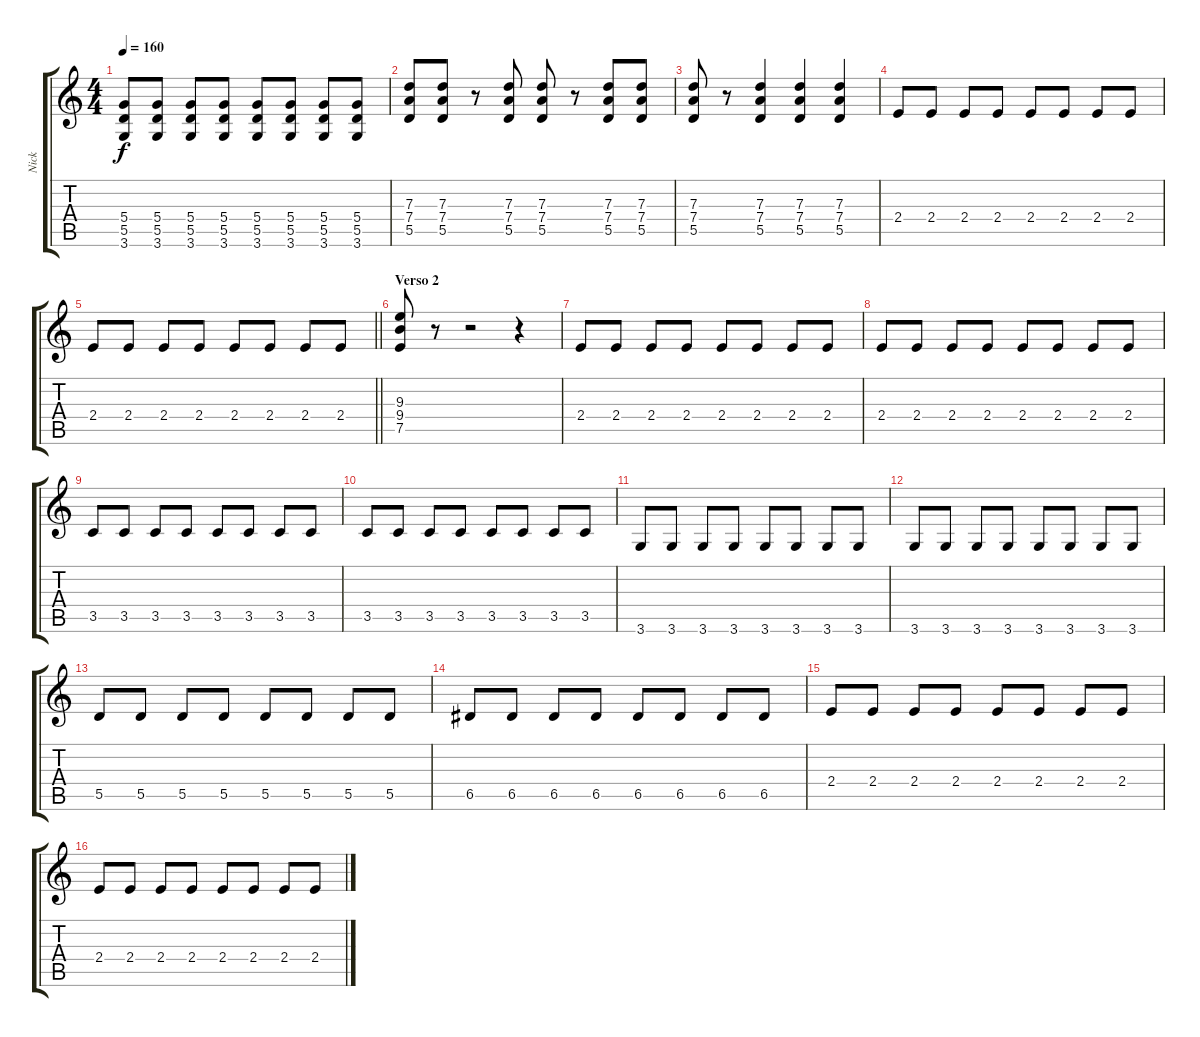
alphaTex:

\track ("Nick" "Nick") {instrument overdrivenguitar}
\staff {score tabs}
\tuning (E4 B3 G3 D3 A2 E2) {hide}
\ts (4 4)
\tempo 160
\clef g2
\ks c
(5.4 5.5 3.6).8{dy f} (5.4 5.5 3.6).8 (5.4 5.5 3.6).8 (5.4 5.5 3.6).8 (5.4 5.5 3.6).8 (5.4 5.5 3.6).8 (5.4 5.5 3.6).8 (5.4 5.5 3.6).8 |
(7.3 7.4 5.5).8 (7.3 7.4 5.5).8 r.8 (7.3 7.4 5.5).8 (7.3 7.4 5.5).8 r.8 (7.3 7.4 5.5).8 (7.3 7.4 5.5).8 |
(7.3 7.4 5.5).8 r.8 (7.3 7.4 5.5).4 (7.3 7.4 5.5).4 (7.3 7.4 5.5).4 |
2.4.8 2.4.8 2.4.8 2.4.8 2.4.8 2.4.8 2.4.8 2.4.8 |
\barLineRight lightlight
2.4.8 2.4.8 2.4.8 2.4.8 2.4.8 2.4.8 2.4.8 2.4.8 |
\section ("" "Verso 2")
(9.3 9.4 7.5).8 r.8 r.2 r.4 |
2.4.8 2.4.8 2.4.8 2.4.8 2.4.8 2.4.8 2.4.8 2.4.8 |
2.4.8 2.4.8 2.4.8 2.4.8 2.4.8 2.4.8 2.4.8 2.4.8 |
3.5.8 3.5.8 3.5.8 3.5.8 3.5.8 3.5.8 3.5.8 3.5.8 |
3.5.8 3.5.8 3.5.8 3.5.8 3.5.8 3.5.8 3.5.8 3.5.8 |
3.6.8 3.6.8 3.6.8 3.6.8 3.6.8 3.6.8 3.6.8 3.6.8 |
3.6.8 3.6.8 3.6.8 3.6.8 3.6.8 3.6.8 3.6.8 3.6.8 |
5.5.8 5.5.8 5.5.8 5.5.8 5.5.8 5.5.8 5.5.8 5.5.8 |
6.5.8 6.5.8 6.5.8 6.5.8 6.5.8 6.5.8 6.5.8 6.5.8 |
2.4.8 2.4.8 2.4.8 2.4.8 2.4.8 2.4.8 2.4.8 2.4.8 |
2.4.8 2.4.8 2.4.8 2.4.8 2.4.8 2.4.8 2.4.8 2.4.8
